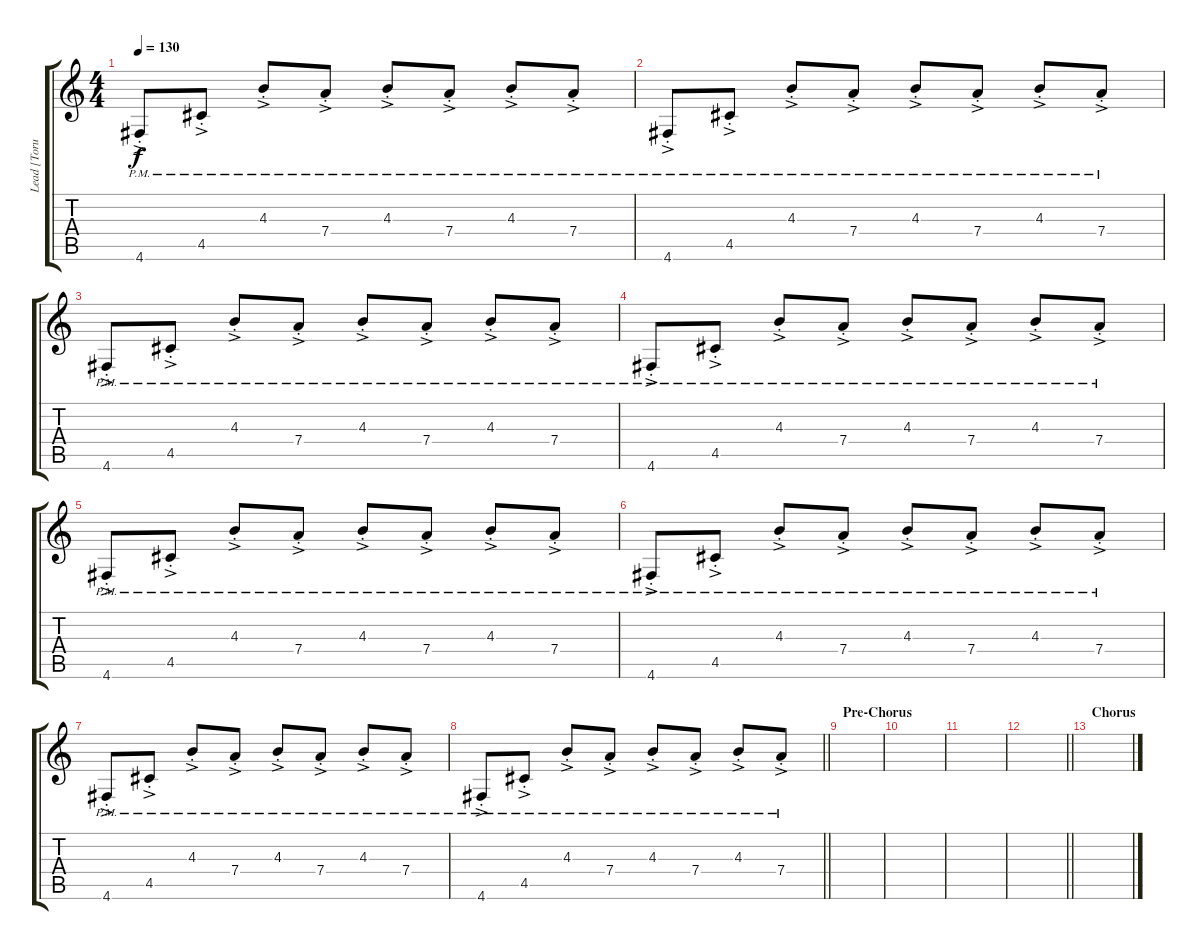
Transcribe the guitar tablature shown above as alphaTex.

\track ("Lead [Toru]" "Lead [Toru") {instrument distortionguitar}
\staff {score tabs}
\tuning (E4 B3 G3 D3 A2 D2) {hide}
\ts (4 4)
\tempo 130
\clef g2
\ks c
4.6{ac pm st}.8{dy f} 4.5{ac pm st}.8 4.3{ac pm st}.8 7.4{ac pm st}.8 4.3{ac pm st}.8 7.4{ac pm st}.8 4.3{ac pm st}.8 7.4{ac pm st}.8 |
4.6{ac pm st}.8 4.5{ac pm st}.8 4.3{ac pm st}.8 7.4{ac pm st}.8 4.3{ac pm st}.8 7.4{ac pm st}.8 4.3{ac pm st}.8 7.4{ac pm st}.8 |
4.6{ac pm st}.8 4.5{ac pm st}.8 4.3{ac pm st}.8 7.4{ac pm st}.8 4.3{ac pm st}.8 7.4{ac pm st}.8 4.3{ac pm st}.8 7.4{ac pm st}.8 |
4.6{ac pm st}.8 4.5{ac pm st}.8 4.3{ac pm st}.8 7.4{ac pm st}.8 4.3{ac pm st}.8 7.4{ac pm st}.8 4.3{ac pm st}.8 7.4{ac pm st}.8 |
4.6{ac pm st}.8 4.5{ac pm st}.8 4.3{ac pm st}.8 7.4{ac pm st}.8 4.3{ac pm st}.8 7.4{ac pm st}.8 4.3{ac pm st}.8 7.4{ac pm st}.8 |
4.6{ac pm st}.8 4.5{ac pm st}.8 4.3{ac pm st}.8 7.4{ac pm st}.8 4.3{ac pm st}.8 7.4{ac pm st}.8 4.3{ac pm st}.8 7.4{ac pm st}.8 |
4.6{ac pm st}.8 4.5{ac pm st}.8 4.3{ac pm st}.8 7.4{ac pm st}.8 4.3{ac pm st}.8 7.4{ac pm st}.8 4.3{ac pm st}.8 7.4{ac pm st}.8 |
\barLineRight lightlight
4.6{ac pm st}.8 4.5{ac pm st}.8 4.3{ac pm st}.8 7.4{ac pm st}.8 4.3{ac pm st}.8 7.4{ac pm st}.8 4.3{ac pm st}.8 7.4{ac pm st}.8 |
\section ("" "Pre-Chorus")
|
|
|
\barLineRight lightlight
|
\section ("" "Chorus")
